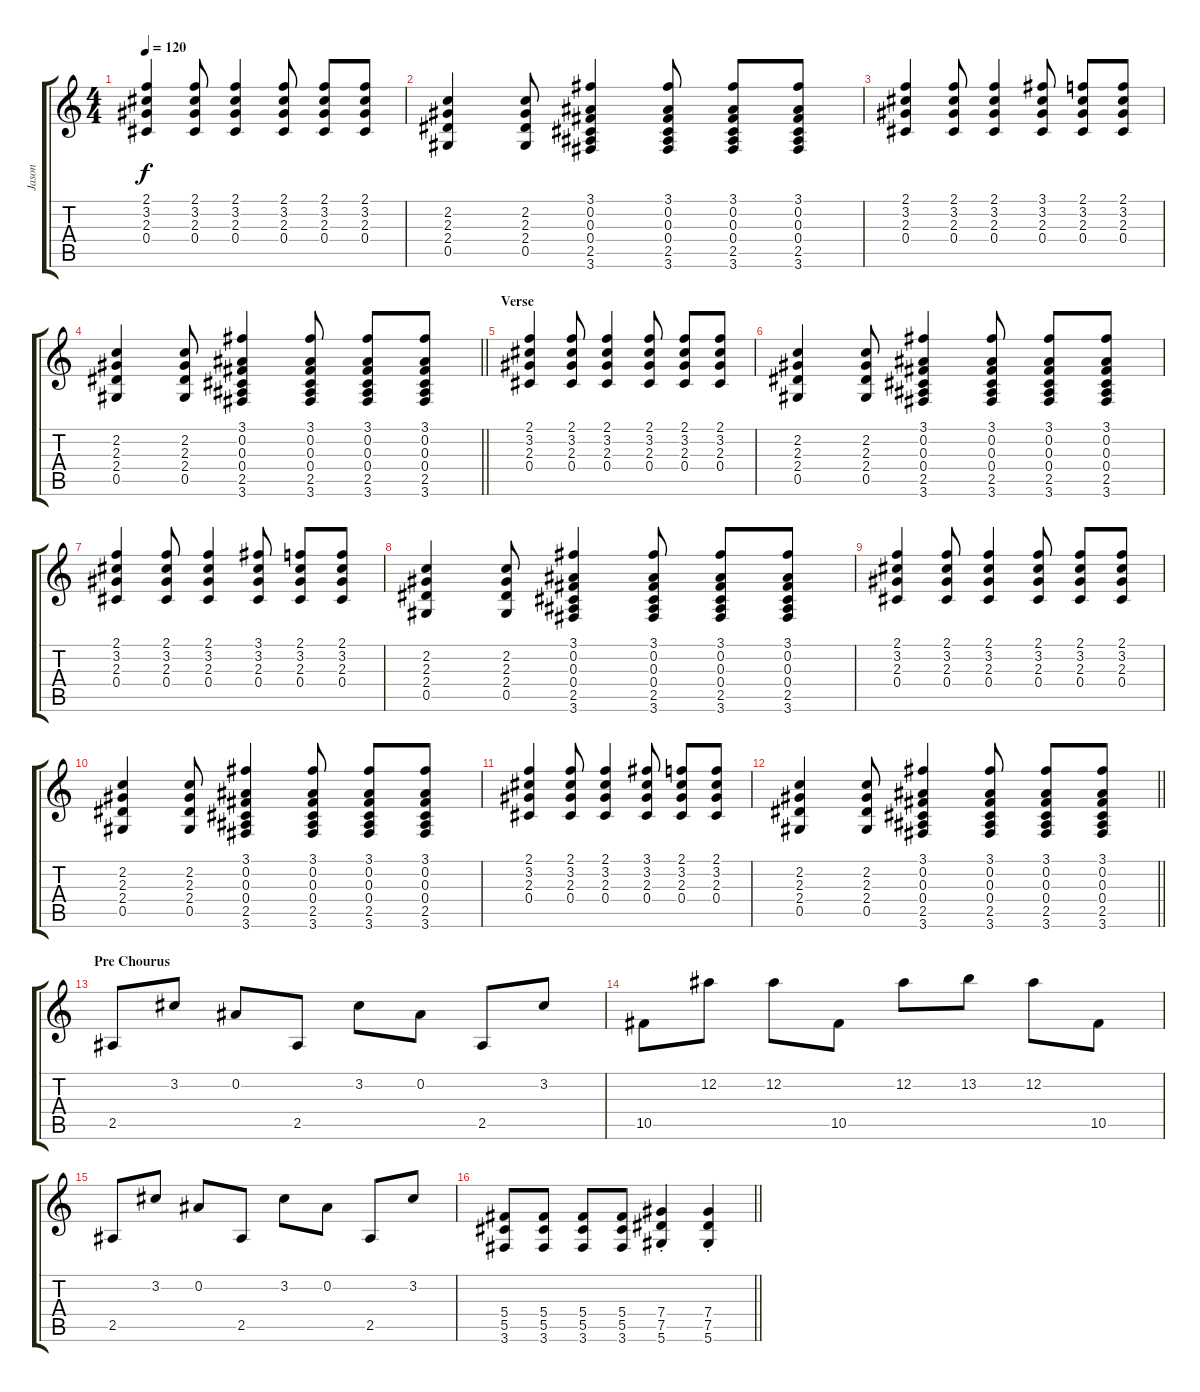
\track ("Jason" "Jason") {instrument overdrivenguitar}
\staff {score tabs}
\tuning (Eb4 Bb3 Gb3 Db3 Ab2 Eb2) {hide}
\ts (4 4)
\tempo 120
\clef g2
\ks c
(2.1 3.2 2.3 0.4).4{dy f} (2.1 3.2 2.3 0.4).8 (2.1 3.2 2.3 0.4).4 (2.1 3.2 2.3 0.4).8 (2.1 3.2 2.3 0.4).8 (2.1 3.2 2.3 0.4).8 |
(2.2 2.3 2.4 0.5).4 (2.2 2.3 2.4 0.5).8 (3.1 0.2 0.3 0.4 2.5 3.6).4 (3.1 0.2 0.3 0.4 2.5 3.6).8 (3.1 0.2 0.3 0.4 2.5 3.6).8 (3.1 0.2 0.3 0.4 2.5 3.6).8 |
(2.1 3.2 2.3 0.4).4 (2.1 3.2 2.3 0.4).8 (2.1 3.2 2.3 0.4).4 (3.1 3.2 2.3 0.4).8 (2.1 3.2 2.3 0.4).8 (2.1 3.2 2.3 0.4).8 |
\barLineRight lightlight
(2.2 2.3 2.4 0.5).4 (2.2 2.3 2.4 0.5).8 (3.1 0.2 0.3 0.4 2.5 3.6).4 (3.1 0.2 0.3 0.4 2.5 3.6).8 (3.1 0.2 0.3 0.4 2.5 3.6).8 (3.1 0.2 0.3 0.4 2.5 3.6).8 |
\section ("" "Verse")
(2.1 3.2 2.3 0.4).4 (2.1 3.2 2.3 0.4).8 (2.1 3.2 2.3 0.4).4 (2.1 3.2 2.3 0.4).8 (2.1 3.2 2.3 0.4).8 (2.1 3.2 2.3 0.4).8 |
(2.2 2.3 2.4 0.5).4 (2.2 2.3 2.4 0.5).8 (3.1 0.2 0.3 0.4 2.5 3.6).4 (3.1 0.2 0.3 0.4 2.5 3.6).8 (3.1 0.2 0.3 0.4 2.5 3.6).8 (3.1 0.2 0.3 0.4 2.5 3.6).8 |
(2.1 3.2 2.3 0.4).4 (2.1 3.2 2.3 0.4).8 (2.1 3.2 2.3 0.4).4 (3.1 3.2 2.3 0.4).8 (2.1 3.2 2.3 0.4).8 (2.1 3.2 2.3 0.4).8 |
(2.2 2.3 2.4 0.5).4 (2.2 2.3 2.4 0.5).8 (3.1 0.2 0.3 0.4 2.5 3.6).4 (3.1 0.2 0.3 0.4 2.5 3.6).8 (3.1 0.2 0.3 0.4 2.5 3.6).8 (3.1 0.2 0.3 0.4 2.5 3.6).8 |
(2.1 3.2 2.3 0.4).4 (2.1 3.2 2.3 0.4).8 (2.1 3.2 2.3 0.4).4 (2.1 3.2 2.3 0.4).8 (2.1 3.2 2.3 0.4).8 (2.1 3.2 2.3 0.4).8 |
(2.2 2.3 2.4 0.5).4 (2.2 2.3 2.4 0.5).8 (3.1 0.2 0.3 0.4 2.5 3.6).4 (3.1 0.2 0.3 0.4 2.5 3.6).8 (3.1 0.2 0.3 0.4 2.5 3.6).8 (3.1 0.2 0.3 0.4 2.5 3.6).8 |
(2.1 3.2 2.3 0.4).4 (2.1 3.2 2.3 0.4).8 (2.1 3.2 2.3 0.4).4 (3.1 3.2 2.3 0.4).8 (2.1 3.2 2.3 0.4).8 (2.1 3.2 2.3 0.4).8 |
\barLineRight lightlight
(2.2 2.3 2.4 0.5).4 (2.2 2.3 2.4 0.5).8 (3.1 0.2 0.3 0.4 2.5 3.6).4 (3.1 0.2 0.3 0.4 2.5 3.6).8 (3.1 0.2 0.3 0.4 2.5 3.6).8 (3.1 0.2 0.3 0.4 2.5 3.6).8 |
\section ("" "Pre Chourus")
2.5.8 3.2.8 0.2.8 2.5.8 3.2.8 0.2.8 2.5.8 3.2.8 |
10.5.8 12.2.8 12.2.8 10.5.8 12.2.8 13.2.8 12.2.8 10.5.8 |
2.5.8 3.2.8 0.2.8 2.5.8 3.2.8 0.2.8 2.5.8 3.2.8 |
\barLineRight lightlight
(5.4 5.5 3.6).8 (5.4 5.5 3.6).8 (5.4 5.5 3.6).8 (5.4 5.5 3.6).8 (7.4{st} 7.5{st} 5.6{st}).4 (7.4{st} 7.5{st} 5.6{st}).4
